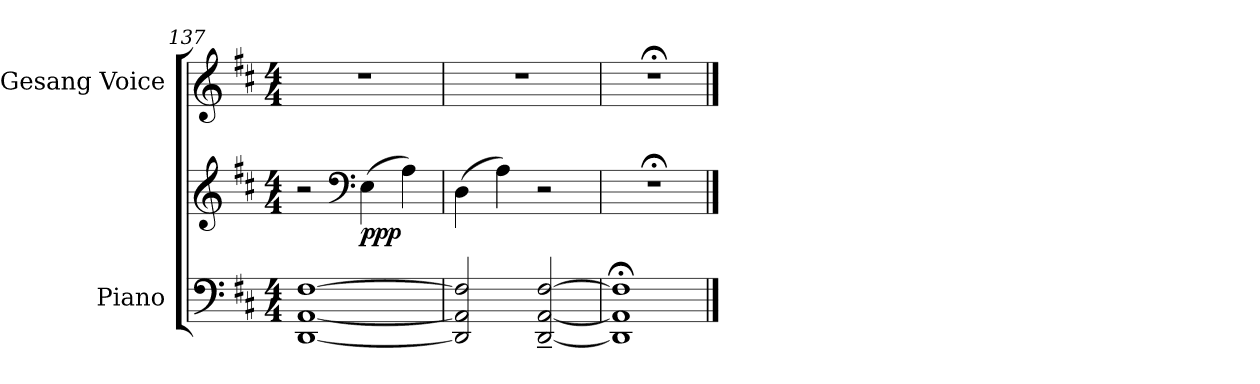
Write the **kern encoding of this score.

**kern	**kern	**dynam	**kern
*part2	*part2	*part2	*part1
*staff3	*staff2	*staff2/3	*staff1
*I"Piano	*	*	*I"Gesang Voice
*I'Pno	*	*	*
*clefF4	*clefG2	*	*clefG2
*k[f#c#]	*k[f#c#]	*	*k[f#c#]
*M4/4	*M4/4	*	*M4/4
=137	=137	=137	=137
[1DD [1AA [1F#	2r	.	1r
*	*clefF4	*	*
!	!	!LO:DY:b	!
.	(4E\	ppp	.
.	4A\)	.	.
=138	=138	=138	=138
2DD/] 2AA/] 2F#/]	(4D\	.	1r
.	4A\)	.	.
[2DD/~ [2AA/~ [2F#/~	2r	.	.
=139	=139	=139	=139
1DD];< 1AA];< 1F#];<	1r;<	.	1r;<
==	==	==	==
*-	*-	*-	*-
